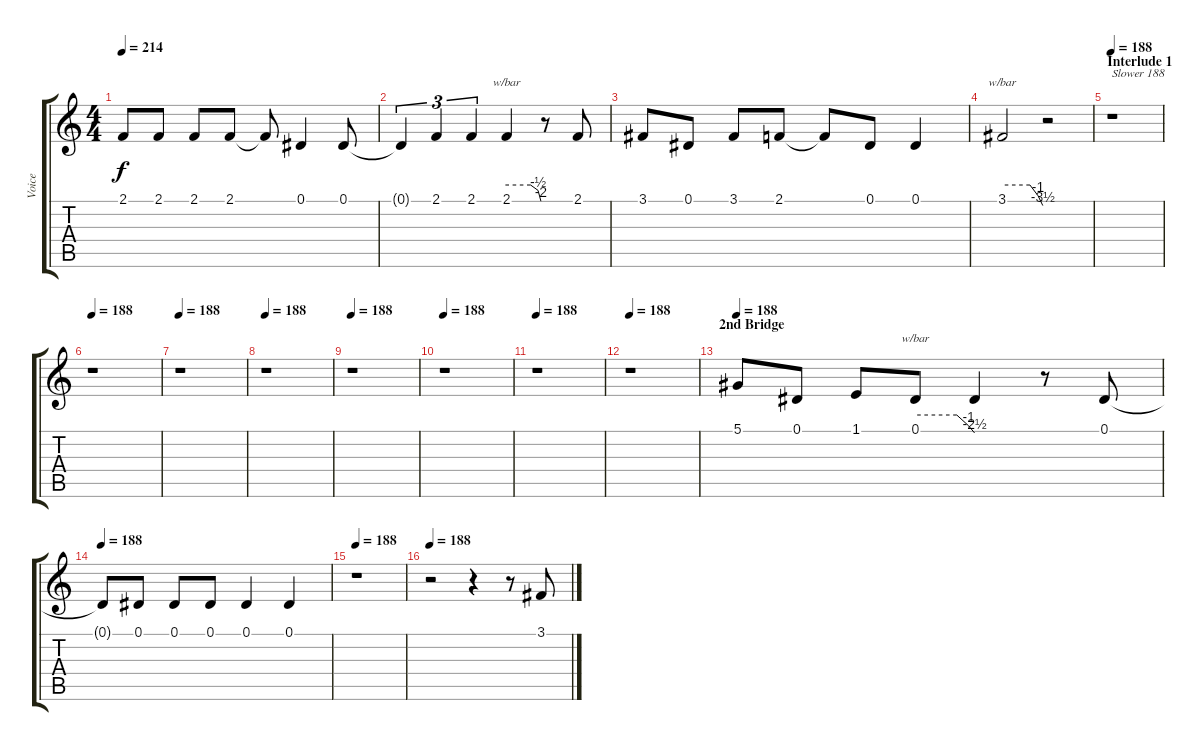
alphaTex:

\track ("Voice" "Voice") {instrument lead6voice}
\staff {score tabs}
\tuning (Eb4 Bb3 Gb3 Db3 Ab2 Eb2) {hide}
\ts (4 4)
\tempo 214
\clef g2
\ks c
2.1.8{dy f} 2.1.8 2.1.8 2.1.8 2.1{t}.8 0.1.4 0.1.8 |
0.1{t}.4{tu (3 2)} 2.1.4{tu (3 2)} 2.1.4{tu (3 2)} 2.1.4{tbe (custom default 0 0 42 0 55 -2 60 -8)} r.8 2.1.8 |
3.1.8 0.1.8 3.1.8 2.1.8 2.1{t}.8 0.1.8 0.1.4 |
3.1.2{tbe (custom default 0 0 41 0 53 -4 60 -14)} r.2 |
\section ("" "Interlude 1")
\tempo 188
r.1{txt "Slower 188"} |
\tempo 188
r.1 |
\tempo 188
r.1 |
\tempo 188
r.1 |
\tempo 188
r.1 |
\tempo 188
r.1 |
\tempo 188
r.1 |
\tempo 188
r.1 |
\section ("" "2nd Bridge")
\tempo 188
5.1.8 0.1.8 1.1.8 0.1.8{tbe (custom default 0 0 42 0 54 -4 60 -10)} 0.1{t}.4 r.8 0.1.8 |
\tempo 188
0.1{t}.8 0.1.8 0.1.8 0.1.8 0.1.4 0.1.4 |
\tempo 188
r.1 |
\tempo 188
r.2 r.4 r.8 3.1.8
